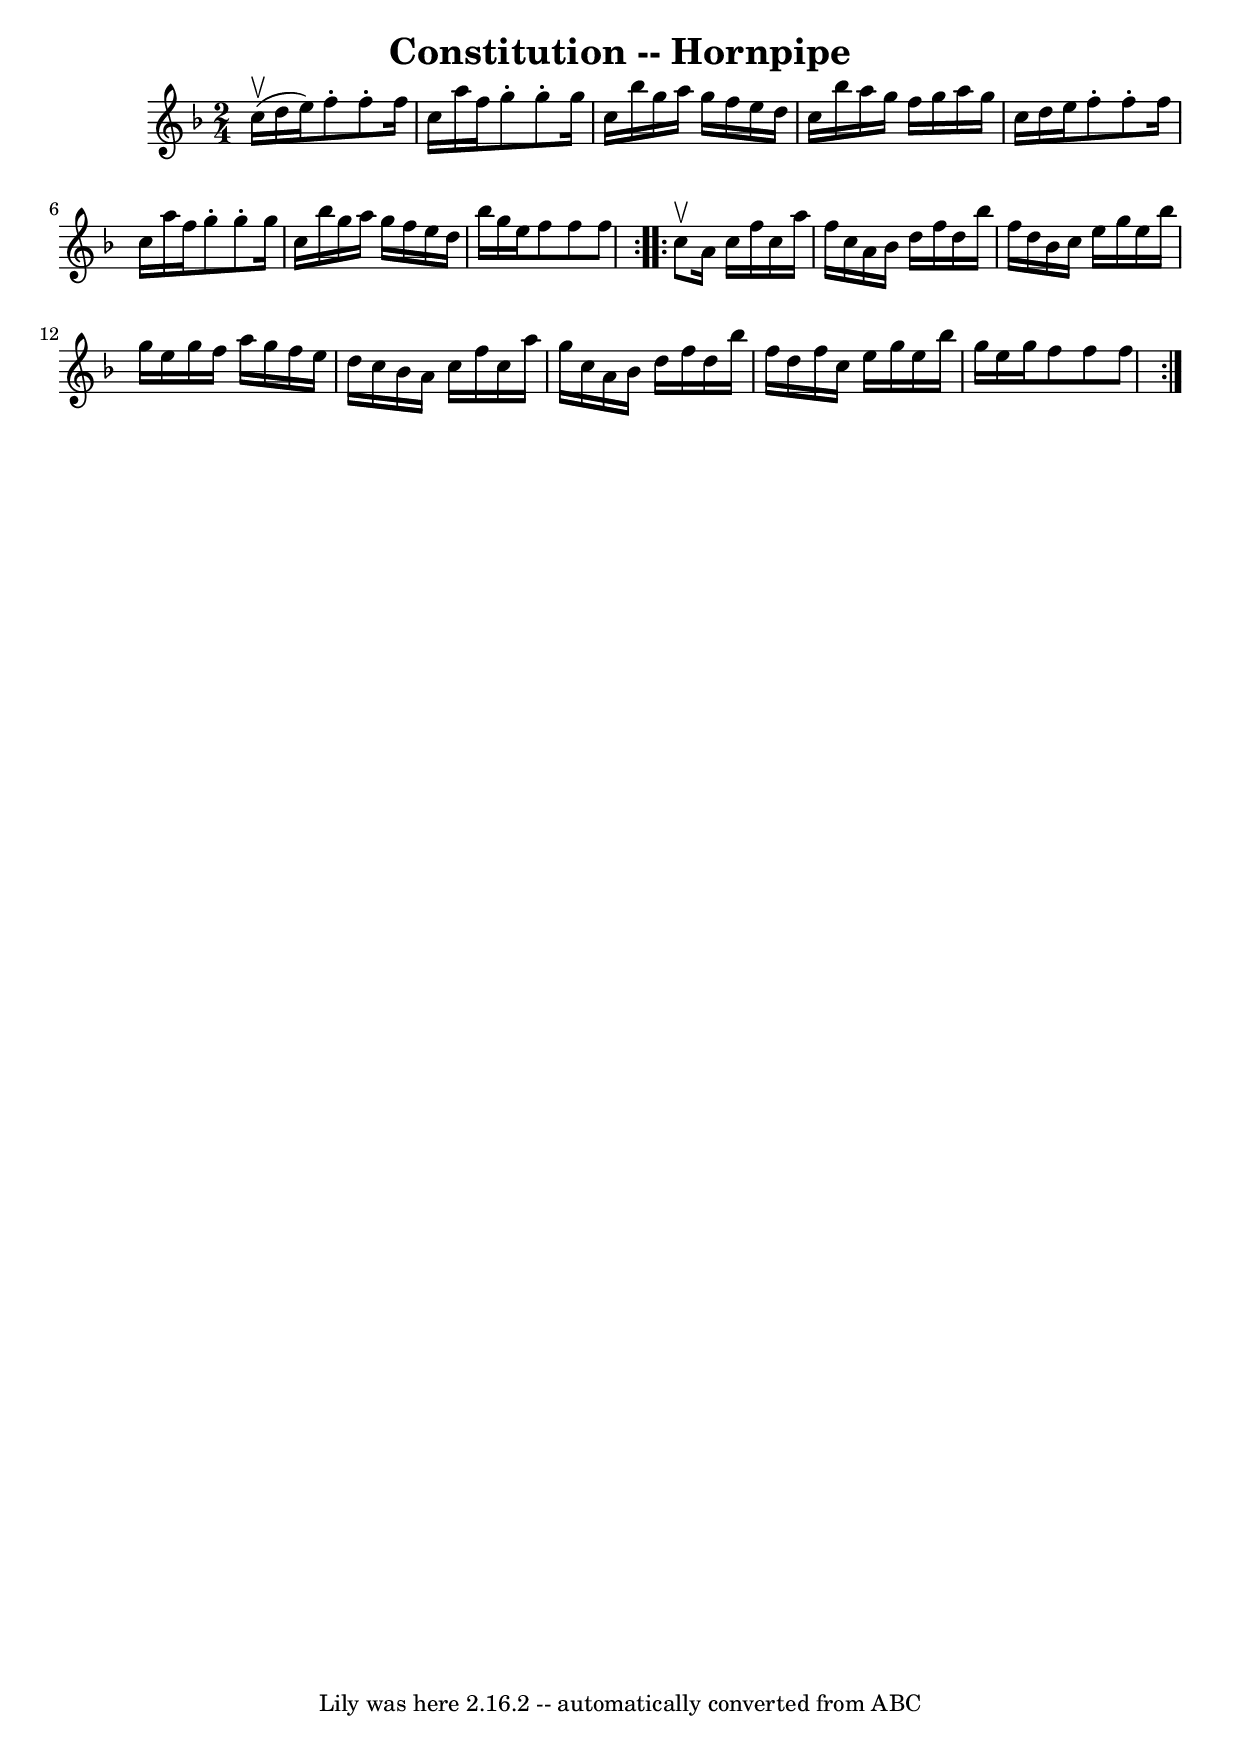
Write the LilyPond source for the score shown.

\version "2.16.2"
\include "Mammoth.ily"
\header {
  %% book = "Cole's 1000 Fiddle Tunes"
 crossRefNumber = "1"
 footnotes = ""
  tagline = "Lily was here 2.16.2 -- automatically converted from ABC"
  title = "Constitution -- Hornpipe"

}
voicedefault =  {



  \repeat volta 2 {

    \time 2/4 
    \key f \major c''16 (^\upbow d''16 e''16)  |
 f''8-. f''8-. f''16 c''16 a''16 f''16  |
 g''8-. g''8-. g''16 c''16 bf''16 g''16   |
 a''16 g''16 f''16 e''16 d''16 c''16 bf''16 a''16   |
 g''16 f''16 g''16 a''16 g''16 c''16 d''16 e''16   |
 f''8-. f''8-. f''16 c''16 a''16 f''16   |
 g''8-. g''8-. g''16 c''16 bf''16 g''16   |
 a''16 g''16 f''16 e''16 d''16 bf''16 g''16 e''16   |
 f''8 f''8 f''8  
  }     

  \repeat volta 2 { c''8^\upbow  |
 a'16 c''16 f''16 c''16 a''16 f''16 c''16 a'16   |
 bf'16 d''16 f''16 d''16 bf''16 f''16 d''16 bf'16   |
 c''16 e''16 g''16 e''16 bf''16 g''16 e''16 g''16   |
 f''16 a''16 g''16 f''16 e''16 d''16 c''16 bf'16   |
 a'16 c''16 f''16 c''16 a''16 g''16 c''16 a'16   |
 bf'16 d''16 f''16 d''16 bf''16 f''16 d''16 f''16   |
 c''16 e''16 g''16 e''16 bf''16 g''16 e''16 g''16   |
 f''8  
 f''8 f''8  
  }   

}

\score{
  <<

    \context Staff="default"
    {
      \voicedefault 
      
    }

  >>
  \layout {
    
  }
  \midi {
  }

}
